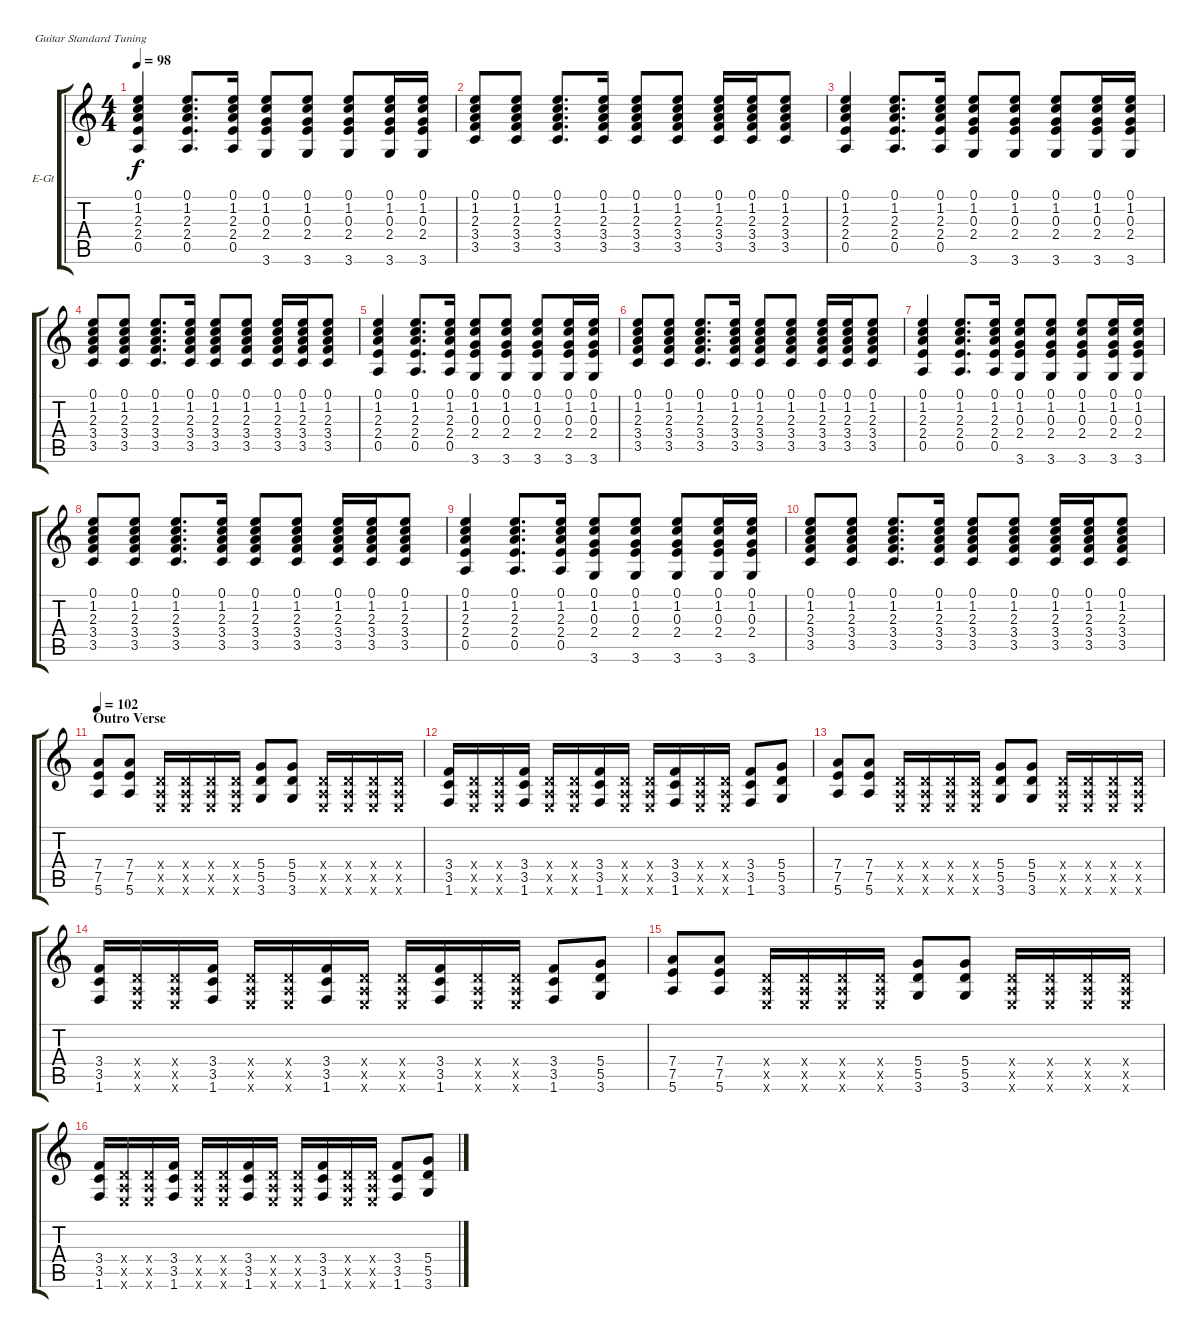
\defaultSystemsLayout 4
\bracketExtendMode groupsimilarinstruments
\firstSystemTrackNameOrientation horizontal
\otherSystemsTrackNameOrientation horizontal
\track ("Elec. Rhythm (Page)" "E-Gt") {instrument distortionguitar}
\staff {score tabs}
\tuning (E4 B3 G3 D3 A2 E2)
\ts (4 4)
\tempo 98
\clef g2
\ks c
(0.5 2.4 2.3 1.2 0.1).4{dy f} (0.1 1.2 2.3 2.4 0.5).8{d} (0.1 1.2 2.3 2.4 0.5).16 (0.1 1.2 0.3 2.4 3.6).8 (0.1 1.2 0.3 2.4 3.6).8 (0.1 1.2 0.3 2.4 3.6).8 (0.1 1.2 0.3 2.4 3.6).16 (0.1 1.2 0.3 2.4 3.6).16 |
(0.1 1.2 2.3 3.4 3.5).8 (0.1 1.2 2.3 3.4 3.5).8 (0.1 1.2 2.3 3.4 3.5).8{d} (0.1 1.2 2.3 3.4 3.5).16 (0.1 1.2 2.3 3.4 3.5).8 (0.1 1.2 2.3 3.4 3.5).8 (0.1 1.2 2.3 3.4 3.5).16 (0.1 1.2 2.3 3.4 3.5).16 (0.1 1.2 2.3 3.4 3.5).8 |
(0.5 2.4 2.3 1.2 0.1).4 (0.1 1.2 2.3 2.4 0.5).8{d} (0.1 1.2 2.3 2.4 0.5).16 (0.1 1.2 0.3 2.4 3.6).8 (0.1 1.2 0.3 2.4 3.6).8 (0.1 1.2 0.3 2.4 3.6).8 (0.1 1.2 0.3 2.4 3.6).16 (0.1 1.2 0.3 2.4 3.6).16 |
(0.1 1.2 2.3 3.4 3.5).8 (0.1 1.2 2.3 3.4 3.5).8 (0.1 1.2 2.3 3.4 3.5).8{d} (0.1 1.2 2.3 3.4 3.5).16 (0.1 1.2 2.3 3.4 3.5).8 (0.1 1.2 2.3 3.4 3.5).8 (0.1 1.2 2.3 3.4 3.5).16 (0.1 1.2 2.3 3.4 3.5).16 (0.1 1.2 2.3 3.4 3.5).8 |
(0.5 2.4 2.3 1.2 0.1).4 (0.1 1.2 2.3 2.4 0.5).8{d} (0.1 1.2 2.3 2.4 0.5).16 (0.1 1.2 0.3 2.4 3.6).8 (0.1 1.2 0.3 2.4 3.6).8 (0.1 1.2 0.3 2.4 3.6).8 (0.1 1.2 0.3 2.4 3.6).16 (0.1 1.2 0.3 2.4 3.6).16 |
(0.1 1.2 2.3 3.4 3.5).8 (0.1 1.2 2.3 3.4 3.5).8 (0.1 1.2 2.3 3.4 3.5).8{d} (0.1 1.2 2.3 3.4 3.5).16 (0.1 1.2 2.3 3.4 3.5).8 (0.1 1.2 2.3 3.4 3.5).8 (0.1 1.2 2.3 3.4 3.5).16 (0.1 1.2 2.3 3.4 3.5).16 (0.1 1.2 2.3 3.4 3.5).8 |
(0.5 2.4 2.3 1.2 0.1).4 (0.1 1.2 2.3 2.4 0.5).8{d} (0.1 1.2 2.3 2.4 0.5).16 (0.1 1.2 0.3 2.4 3.6).8 (0.1 1.2 0.3 2.4 3.6).8 (0.1 1.2 0.3 2.4 3.6).8 (0.1 1.2 0.3 2.4 3.6).16 (0.1 1.2 0.3 2.4 3.6).16 |
(0.1 1.2 2.3 3.4 3.5).8 (0.1 1.2 2.3 3.4 3.5).8 (0.1 1.2 2.3 3.4 3.5).8{d} (0.1 1.2 2.3 3.4 3.5).16 (0.1 1.2 2.3 3.4 3.5).8 (0.1 1.2 2.3 3.4 3.5).8 (0.1 1.2 2.3 3.4 3.5).16 (0.1 1.2 2.3 3.4 3.5).16 (0.1 1.2 2.3 3.4 3.5).8 |
(0.5 2.4 2.3 1.2 0.1).4 (0.1 1.2 2.3 2.4 0.5).8{d} (0.1 1.2 2.3 2.4 0.5).16 (0.1 1.2 0.3 2.4 3.6).8 (0.1 1.2 0.3 2.4 3.6).8 (0.1 1.2 0.3 2.4 3.6).8 (0.1 1.2 0.3 2.4 3.6).16 (0.1 1.2 0.3 2.4 3.6).16 |
(0.1 1.2 2.3 3.4 3.5).8 (0.1 1.2 2.3 3.4 3.5).8 (0.1 1.2 2.3 3.4 3.5).8{d} (0.1 1.2 2.3 3.4 3.5).16 (0.1 1.2 2.3 3.4 3.5).8 (0.1 1.2 2.3 3.4 3.5).8 (0.1 1.2 2.3 3.4 3.5).16 (0.1 1.2 2.3 3.4 3.5).16 (0.1 1.2 2.3 3.4 3.5).8 |
\section ("" "Outro Verse")
\tempo 102
(5.6 7.5 7.4).8 (5.6 7.5 7.4).8 (0.5{x} 0.4{x} 0.6{x}).16 (0.5{x} 0.4{x} 0.6{x}).16 (0.5{x} 0.4{x} 0.6{x}).16 (0.5{x} 0.4{x} 0.6{x}).16 (3.6 5.5 5.4).8 (3.6 5.5 5.4).8 (0.6{x} 0.4{x} 0.5{x}).16 (0.6{x} 0.4{x} 0.5{x}).16 (0.6{x} 0.4{x} 0.5{x}).16 (0.6{x} 0.4{x} 0.5{x}).16 |
(1.6 3.4 3.5).16 (0.6{x} 0.5{x} 0.4{x}).16 (0.6{x} 0.5{x} 0.4{x}).16 (1.6 3.5 3.4).16 (0.6{x} 0.5{x} 0.4{x}).16 (0.6{x} 0.5{x} 0.4{x}).16 (1.6 3.4 3.5).16 (0.6{x} 0.5{x} 0.4{x}).16 (0.6{x} 0.5{x} 0.4{x}).16 (1.6 3.5 3.4).16 (0.6{x} 0.5{x} 0.4{x}).16 (0.6{x} 0.5{x} 0.4{x}).16 (1.6 3.4 3.5).8 (3.6 5.5 5.4).8 |
(5.6 7.5 7.4).8 (5.6 7.5 7.4).8 (0.5{x} 0.4{x} 0.6{x}).16 (0.5{x} 0.4{x} 0.6{x}).16 (0.5{x} 0.4{x} 0.6{x}).16 (0.5{x} 0.4{x} 0.6{x}).16 (3.6 5.5 5.4).8 (3.6 5.5 5.4).8 (0.6{x} 0.4{x} 0.5{x}).16 (0.6{x} 0.4{x} 0.5{x}).16 (0.6{x} 0.4{x} 0.5{x}).16 (0.6{x} 0.4{x} 0.5{x}).16 |
(1.6 3.4 3.5).16 (0.6{x} 0.5{x} 0.4{x}).16 (0.6{x} 0.5{x} 0.4{x}).16 (1.6 3.5 3.4).16 (0.6{x} 0.5{x} 0.4{x}).16 (0.6{x} 0.5{x} 0.4{x}).16 (1.6 3.4 3.5).16 (0.6{x} 0.5{x} 0.4{x}).16 (0.6{x} 0.5{x} 0.4{x}).16 (1.6 3.5 3.4).16 (0.6{x} 0.5{x} 0.4{x}).16 (0.6{x} 0.5{x} 0.4{x}).16 (1.6 3.4 3.5).8 (3.6 5.5 5.4).8 |
(5.6 7.5 7.4).8 (5.6 7.5 7.4).8 (0.5{x} 0.4{x} 0.6{x}).16 (0.5{x} 0.4{x} 0.6{x}).16 (0.5{x} 0.4{x} 0.6{x}).16 (0.5{x} 0.4{x} 0.6{x}).16 (3.6 5.5 5.4).8 (3.6 5.5 5.4).8 (0.6{x} 0.4{x} 0.5{x}).16 (0.6{x} 0.4{x} 0.5{x}).16 (0.6{x} 0.4{x} 0.5{x}).16 (0.6{x} 0.4{x} 0.5{x}).16 |
(1.6 3.4 3.5).16 (0.6{x} 0.5{x} 0.4{x}).16 (0.6{x} 0.5{x} 0.4{x}).16 (1.6 3.5 3.4).16 (0.6{x} 0.5{x} 0.4{x}).16 (0.6{x} 0.5{x} 0.4{x}).16 (1.6 3.4 3.5).16 (0.6{x} 0.5{x} 0.4{x}).16 (0.6{x} 0.5{x} 0.4{x}).16 (1.6 3.5 3.4).16 (0.6{x} 0.5{x} 0.4{x}).16 (0.6{x} 0.5{x} 0.4{x}).16 (1.6 3.4 3.5).8 (3.6 5.5 5.4).8
